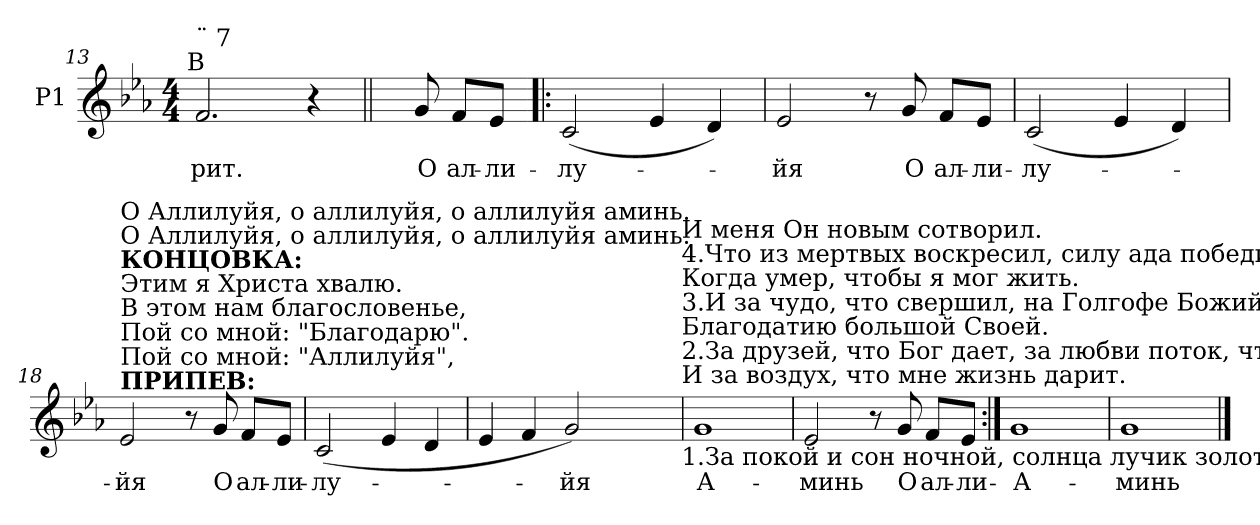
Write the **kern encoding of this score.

**kern	**text
*part1	*part1
*staff1	*staff1
*I"P1	*
*clefG2	*
*k[b-e-a-]	*
*E-:	*
*M4/4	*
=13	=13
!LO:TX:a:cj:t=B	!
!LO:TX:t=¨ 7	!
!	!LO:LY:b:color=#000000
2.fi/	-рит.
4r	.
!!LO:LB:g=z
=14||	=14||
8ryy	.
!	!LO:LY:b:color=#000000
8gi/	О
!	!LO:LY:b:color=#000000
8fi/L	ал-
!	!LO:LY:b:color=#000000
8e-i/J	-ли-
=15!|:	=15!|:
!	!LO:LY:b:color=#000000
(2ci/	-лу-
4e-i/	.
4di/)	.
=16	=16
!	!LO:LY:b:color=#000000
2e-i/	-йя
8r	.
!	!LO:LY:b:color=#000000
8gi/	О
!	!LO:LY:b:color=#000000
8fi/L	ал-
!	!LO:LY:b:color=#000000
8e-i/J	-ли-
=17	=17
!	!LO:LY:b:color=#000000
(2ci/	-лу-
4e-i/	.
4di/)	.
!!LO:LB:g=z
=18	=18
!LO:TX:B:t=ПРИПЕВ&colon;	!
!LO:TX:t=Пой со мной&colon; "Аллилуйя",	!
!LO:TX:t=Пой со мной&colon; "Благодарю".	!
!LO:TX:t=В этом нам благословенье,	!
!LO:TX:t=Этим я Христа хвалю.	!
!LO:TX:B:t=КОНЦОВКА&colon;	!
!LO:TX:t=О Аллилуйя, о аллилуйя, о аллилуйя аминь.	!
!LO:TX:t=О Аллилуйя, о аллилуйя, о аллилуйя аминь.	!
!	!LO:LY:b:color=#000000
2e-i/	-йя
8r	.
!	!LO:LY:b:color=#000000
8gi/	О
!	!LO:LY:b:color=#000000
8fi/L	ал-
!	!LO:LY:b:color=#000000
8e-i/J	-ли-
=19	=19
!	!LO:LY:b:color=#000000
(2ci/	-лу-
4e-i/	.
4di/	.
=20	=20
*^	*
4e-i/	2ryy	.
4fi/	.	.
!	!	!LO:LY:b:color=#000000
2gi/)	4ryy	-йя
.	8ryy	.
.	16ryy	.
.	32ryy	.
.	64ryy	.
.	128...ryy	.
!	!LO:TX:b:t=1.За покой и сон ночной, солнца лучик золотой,	!
!	!LO:TX:t=И за воздух, что мне жизнь дарит.	!
!	!LO:TX:t=2.За друзей, что Бог дает, за любви поток, что льет.	!
!	!LO:TX:t=Благодатию большой Своей.	!
!	!LO:TX:t=3.И за чудо, что свершил, на Голгофе Божий Сын,	!
!	!LO:TX:t=Когда умер, чтобы я мог жить.	!
!	!LO:TX:t=4.Что из мертвых воскресил, силу ада победил	!
!	!LO:TX:t=И меня Он новым сотворил.	!
.	1024ryy	.
*v	*v	*
=21	=21
*^	*
!	!	!LO:LY:b:color=#000000
*v	*v	*
1gi	А-
=22	=22
!	!LO:LY:b:color=#000000
2e-i/	-минь
8r	.
!	!LO:LY:b:color=#000000
8gi/	О
!	!LO:LY:b:color=#000000
8fi/L	ал-
!	!LO:LY:b:color=#000000
8e-i/J	-ли-
=23:|!	=23:|!
!	!LO:LY:b:color=#000000
1gi	-А-
=24	=24
!	!LO:LY:b:color=#000000
1gi	-минь
==	==
*-	*-
